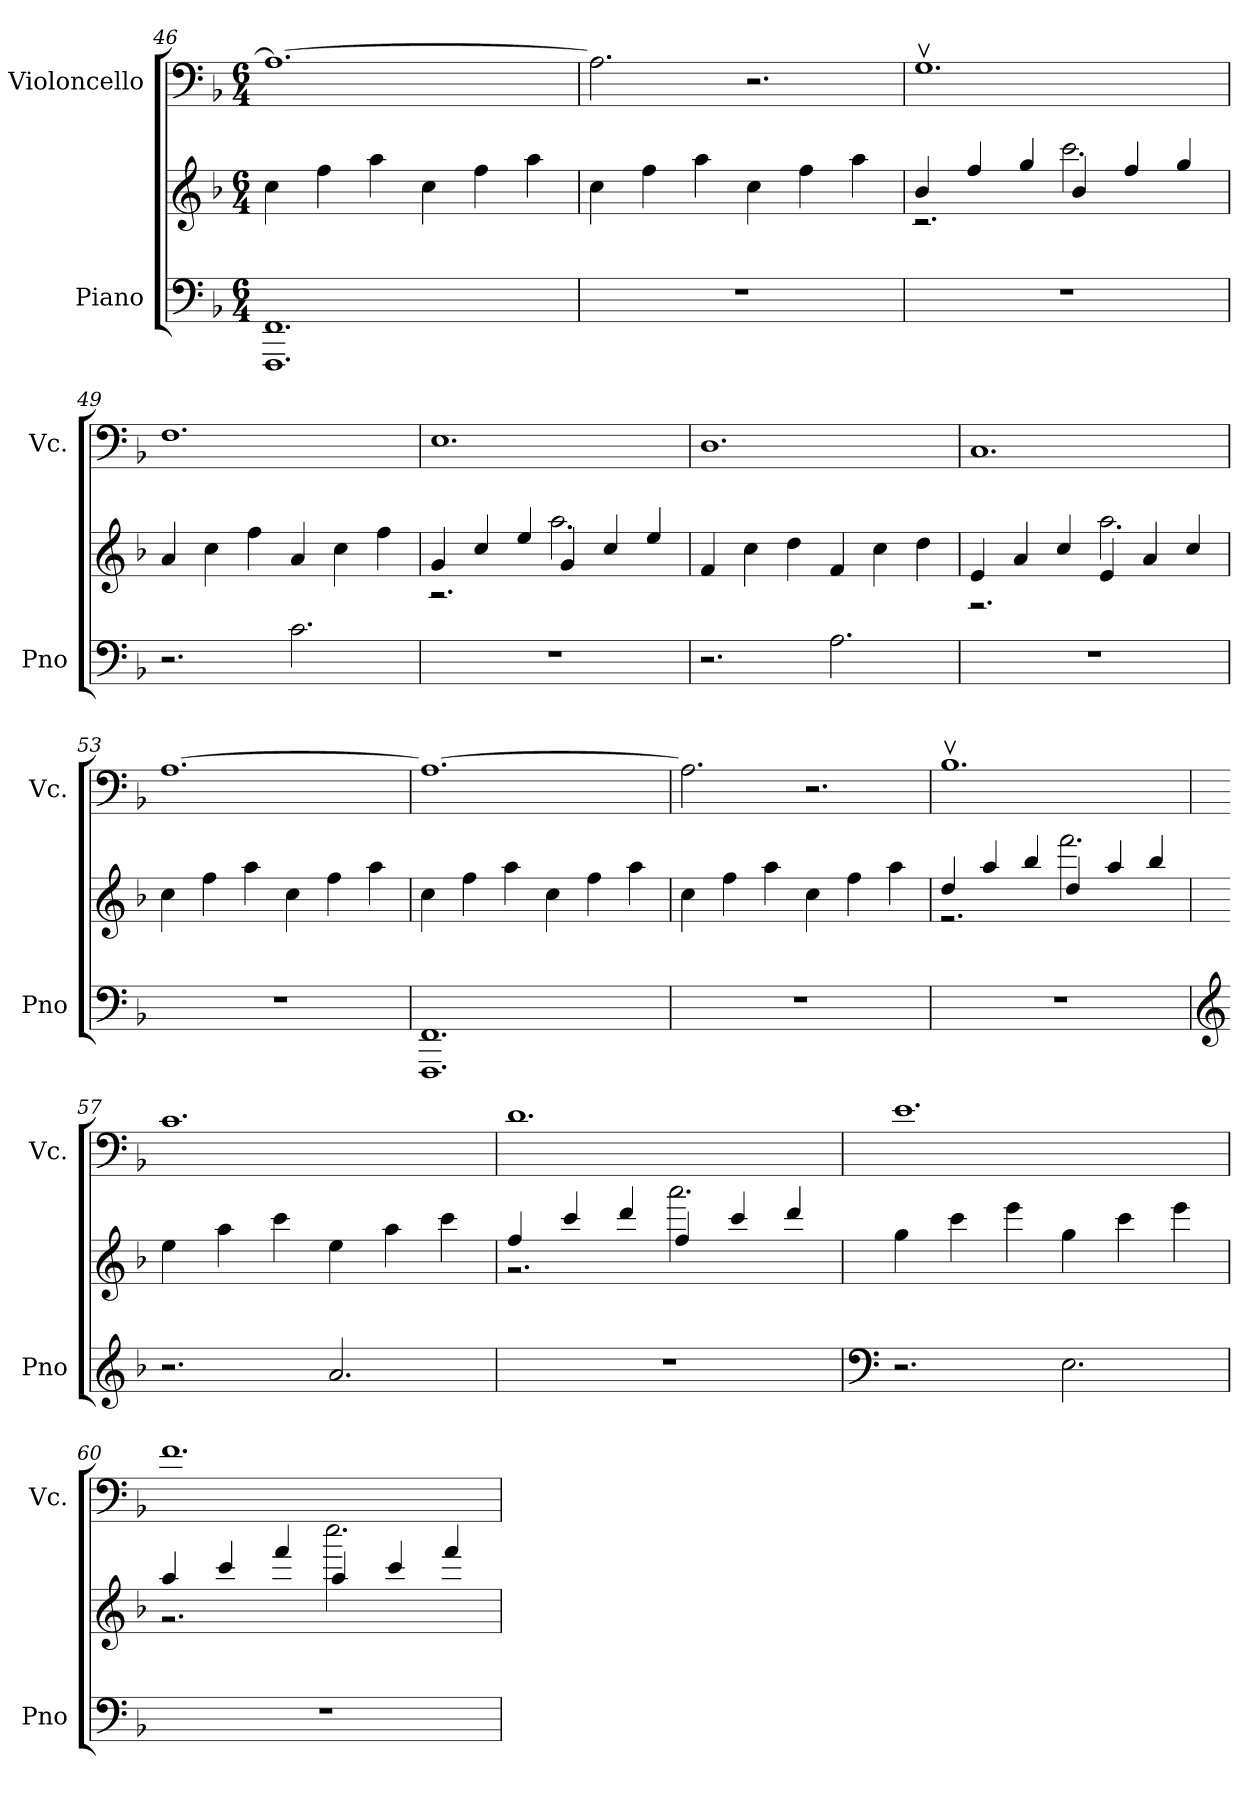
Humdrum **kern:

**kern	**kern	**kern
*part2	*part2	*part1
*staff3	*staff2	*staff1
*I"Piano	*	*I"Violoncello
*I'Pno	*	*I'Vc.
!!LO:PB:g=z
*clefF4	*clefG2	*clefF4
*k[b-]	*k[b-]	*k[b-]
*F:	*F:	*F:
*M6/4	*M6/4	*M6/4
=46	=46	=46
1.FF 1.FFF	4cc\	1.A_>
.	4ff\	.
.	4aa\	.
.	4cc\	.
.	4ff\	.
.	4aa\	.
=47	=47	=47
1.r	4cc\	2.A\]
.	4ff\	.
.	4aa\	.
.	4cc\	2.r
.	4ff\	.
.	4aa\	.
=48	=48	=48
*	*^	*
1.r	4b-/	2.r	1.Gv>
.	4ff/	.	.
.	4gg/	.	.
.	4b-/	2.ccc\	.
.	4ff/	.	.
.	4gg/	.	.
*	*v	*v	*
!!LO:LB:g=z
=49	=49	=49
2.r	4a/	1.F
.	4cc\	.
.	4ff\	.
2.c\	4a/	.
.	4cc\	.
.	4ff\	.
=50	=50	=50
*	*^	*
1.r	4g/	2.r	1.E
.	4cc/	.	.
.	4ee/	.	.
.	4g/	2.aa\	.
.	4cc/	.	.
.	4ee/	.	.
*	*v	*v	*
=51	=51	=51
2.r	4f/	1.D
.	4cc\	.
.	4dd\	.
2.A\	4f/	.
.	4cc\	.
.	4dd\	.
!!LO:LB:g=z
=52	=52	=52
*	*^	*
1.r	4e/	2.r	1.C
.	4a/	.	.
.	4cc/	.	.
.	4e/	2.aa\	.
.	4a/	.	.
.	4cc/	.	.
*	*v	*v	*
=53	=53	=53
1.r	4cc\	[>1.A
.	4ff\	.
.	4aa\	.
.	4cc\	.
.	4ff\	.
.	4aa\	.
=54	=54	=54
1.FF 1.FFF	4cc\	1.A_>
.	4ff\	.
.	4aa\	.
.	4cc\	.
.	4ff\	.
.	4aa\	.
!!LO:PB:g=z
=55	=55	=55
1.r	4cc\	2.A\]
.	4ff\	.
.	4aa\	.
.	4cc\	2.r
.	4ff\	.
.	4aa\	.
=56	=56	=56
*	*^	*
1.r	4dd/	2.r	1.B-v>
.	4aa/	.	.
.	4bb-/	.	.
.	4dd/	2.fff\	.
.	4aa/	.	.
.	4bb-/	.	.
*	*v	*v	*
=57	=57	=57
*clefG2	*	*
2.r	4ee\	1.c
.	4aa\	.
.	4ccc\	.
2.a/	4ee\	.
.	4aa\	.
.	4ccc\	.
!!LO:LB:g=z
=58	=58	=58
*	*^	*
1.r	4ff/	2.r	1.d
.	4ccc/	.	.
.	4ddd/	.	.
.	4ff/	2.aaa\	.
.	4ccc/	.	.
.	4ddd/	.	.
*	*v	*v	*
=59	=59	=59
*clefF4	*	*
2.r	4gg\	1.e
.	4ccc\	.
.	4eee\	.
2.E\	4gg\	.
.	4ccc\	.
.	4eee\	.
=60	=60	=60
*	*^	*
1.r	4aa/	2.r	1.f
.	4ccc/	.	.
.	4fff/	.	.
.	4aa/	2.cccc\	.
.	4ccc/	.	.
.	4fff/	.	.
*	*v	*v	*
=	=	=
*-	*-	*-
